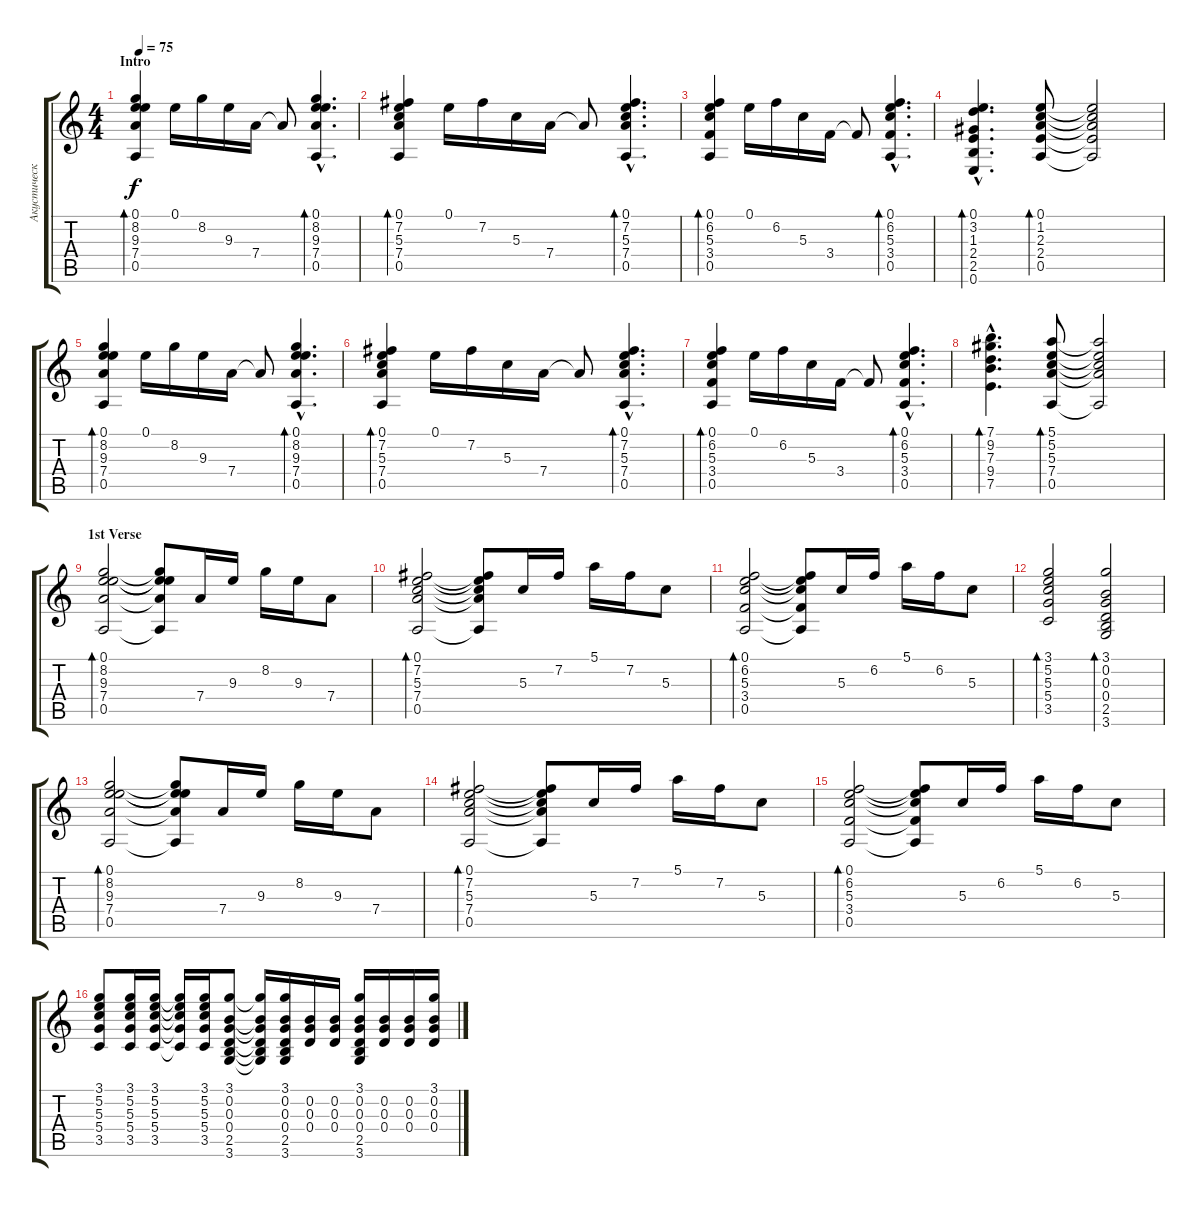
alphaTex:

\track ("Акустическая гитара 1" "Акустическ") {instrument acousticguitarsteel}
\staff {score tabs}
\tuning (E4 B3 G3 D3 A2 E2) {hide}
\ts (4 4)
\section ("" "Intro")
\tempo 75
\clef g2
\ks c
(0.1 8.2 9.3 7.4 0.5).4{bd 60 dy f instrument acousticguitarsteel} 0.1.16 8.2.16 9.3.16 7.4.16 7.4{t}.8 (0.1{hac} 8.2{hac} 9.3{hac} 7.4{hac} 0.5{hac}).4{d bd 60} |
(0.1 7.2 5.3 7.4 0.5).4{bd 60} 0.1.16 7.2.16 5.3.16 7.4.16 7.4{t}.8 (0.1{hac} 7.2{hac} 5.3{hac} 7.4{hac} 0.5{hac}).4{d bd 60} |
(0.1 6.2 5.3 3.4 0.5).4{bd 60} 0.1.16 6.2.16 5.3.16 3.4.16 3.4{t}.8 (0.1{hac} 6.2{hac} 5.3{hac} 3.4{hac} 0.5{hac}).4{d bd 60} |
(0.1{hac} 3.2{hac} 1.3{hac} 2.4{hac} 2.5{hac} 0.6{hac}).4{d bd 60} (0.1 1.2 2.3 2.4 0.5).8{bd 120} (0.1{t} 1.2{t} 2.3{t} 2.4{t} 0.5{t}).2 |
(0.1 8.2 9.3 7.4 0.5).4{bd 60} 0.1.16 8.2.16 9.3.16 7.4.16 7.4{t}.8 (0.1{hac} 8.2{hac} 9.3{hac} 7.4{hac} 0.5{hac}).4{d bd 60} |
(0.1 7.2 5.3 7.4 0.5).4{bd 60} 0.1.16 7.2.16 5.3.16 7.4.16 7.4{t}.8 (0.1{hac} 7.2{hac} 5.3{hac} 7.4{hac} 0.5{hac}).4{d bd 60} |
(0.1 6.2 5.3 3.4 0.5).4{bd 60} 0.1.16 6.2.16 5.3.16 3.4.16 3.4{t}.8 (0.1{hac} 6.2{hac} 5.3{hac} 3.4{hac} 0.5{hac}).4{d bd 60} |
(7.1{hac} 9.2{hac} 7.3{hac} 9.4{hac} 7.5{hac}).4{d bd 120} (5.1 5.2 5.3 7.4 0.5).8{bd 120} (5.1{t} 5.2{t} 5.3{t} 7.4{t} 0.5{t}).2 |
\section ("" "1st Verse")
(0.1 8.2 9.3 7.4 0.5).2{bd 120} (0.1{t} 8.2{t} 9.3{t} 7.4{t} 0.5{t}).8 7.4.16 9.3.16 8.2.16 9.3.16 7.4.8 |
(0.1 7.2 5.3 7.4 0.5).2{bd 120} (0.1{t} 7.2{t} 5.3{t} 7.4{t} 0.5{t}).8 5.3.16 7.2.16 5.1.16 7.2.16 5.3.8 |
(0.1 6.2 5.3 3.4 0.5).2{bd 120} (0.1{t} 6.2{t} 5.3{t} 3.4{t} 0.5{t}).8 5.3.16 6.2.16 5.1.16 6.2.16 5.3.8 |
(3.1 5.2 5.3 5.4 3.5).2{bd 120} (3.1 0.2 0.3 0.4 2.5 3.6).2{bd 120} |
(0.1 8.2 9.3 7.4 0.5).2{bd 120} (0.1{t} 8.2{t} 9.3{t} 7.4{t} 0.5{t}).8 7.4.16 9.3.16 8.2.16 9.3.16 7.4.8 |
(0.1 7.2 5.3 7.4 0.5).2{bd 120} (0.1{t} 7.2{t} 5.3{t} 7.4{t} 0.5{t}).8 5.3.16 7.2.16 5.1.16 7.2.16 5.3.8 |
(0.1 6.2 5.3 3.4 0.5).2{bd 120} (0.1{t} 6.2{t} 5.3{t} 3.4{t} 0.5{t}).8 5.3.16 6.2.16 5.1.16 6.2.16 5.3.8 |
(3.1 5.2 5.3 5.4 3.5).8 (3.1 5.2 5.3 5.4 3.5).16 (3.1 5.2 5.3 5.4 3.5).16 (3.1{t} 5.2{t} 5.3{t} 5.4{t} 3.5{t}).16 (3.1 5.2 5.3 5.4 3.5).16 (3.1 0.2 0.3 0.4 2.5 3.6).8 (3.1{t} 0.2{t} 0.3{t} 0.4{t} 2.5{t} 3.6{t}).16 (3.1 0.2 0.3 0.4 2.5 3.6).16 (0.2 0.3 0.4).16 (0.2 0.3 0.4).16 (3.1 0.2 0.3 0.4 2.5 3.6).16 (0.2 0.3 0.4).16 (0.2 0.3 0.4).16 (3.1 0.2 0.3 0.4).16
